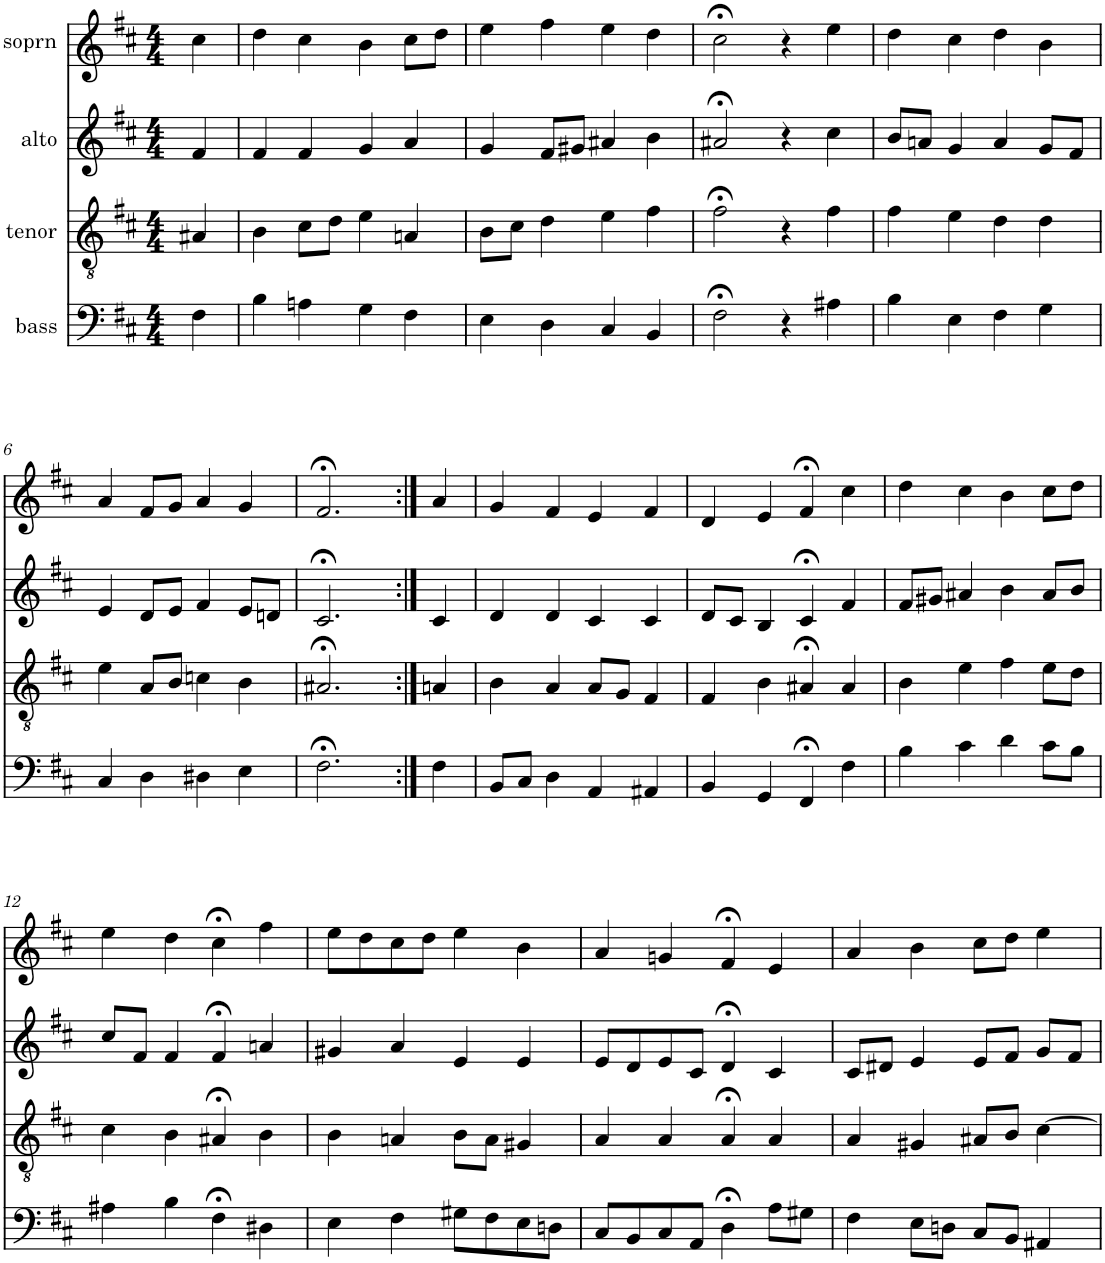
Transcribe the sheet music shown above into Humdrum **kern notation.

**kern	**kern	**kern	**kern
*part4	*part3	*part2	*part1
*staff4	*staff3	*staff2	*staff1
*I"bass	*I"tenor	*I"alto	*I"soprn
*clefF4	*clefGv2	*clefG2	*clefG2
*k[f#c#]	*k[f#c#]	*k[f#c#]	*k[f#c#]
*b:	*b:	*b:	*b:
*M4/4	*M4/4	*M4/4	*M4/4
=1	=1	=1	=1
4F#\	4A#X/	4f#/	4cc#\
=2	=2	=2	=2
4B\	4B\	4f#/	4dd\
4An\	8c#\L	4f#/	4cc#\
.	8d\J	.	.
4G\	4e\	4g/	4b\
4F#\	4An/	4a/	8cc#\L
.	.	.	8dd\J
=3	=3	=3	=3
4E\	8B\L	4g/	4ee\
.	8c#\J	.	.
4D\	4d\	8f#/L	4ff#\
.	.	8g#X/J	.
4C#/	4e\	4a#X/	4ee\
4BB/	4f#\	4b\	4dd\
=4	=4	=4	=4
2F#;<\	2f#;<\	2a#X;</	2cc#;<\
4r	4r	4r	4r
4A#X\	4f#\	4cc#\	4ee\
=5	=5	=5	=5
4B\	4f#\	8b/L	4dd\
.	.	8an/J	.
4E\	4e\	4g/	4cc#\
4F#\	4d\	4a/	4dd\
4G\	4d\	8g/L	4b\
.	.	8f#/J	.
!!LO:LB:g=z
=6	=6	=6	=6
4C#/	4e\	4e/	4a/
4D\	8A/L	8d/L	8f#/L
.	8B/J	8e/J	8g/J
4D#X\	4cn\	4f#/	4a/
4E\	4B\	8e/L	4g/
.	.	8dn/J	.
=7	=7	=7	=7
2.F#;<\	2.A#X;</	2.c#;</	2.f#;</
=8:|!	=8:|!	=8:|!	=8:|!
4F#\	4An/	4c#/	4a/
=9	=9	=9	=9
8BB/L	4B\	4d/	4g/
8C#/J	.	.	.
4D\	4A/	4d/	4f#/
4AA/	8A/L	4c#/	4e/
.	8G/J	.	.
4AA#X/	4F#/	4c#/	4f#/
=10	=10	=10	=10
4BB/	4F#/	8d/L	4d/
.	.	8c#/J	.
4GG/	4B\	4B/	4e/
4FF#;</	4A#X;</	4c#;</	4f#;</
4F#\	4A#/	4f#/	4cc#\
=11	=11	=11	=11
4B\	4B\	8f#/L	4dd\
.	.	8g#X/J	.
4c#\	4e\	4a#X/	4cc#\
4d\	4f#\	4b\	4b\
8c#\L	8e\L	8a#/L	8cc#\L
8B\J	8d\J	8b/J	8dd\J
!!LO:LB:g=z
=12	=12	=12	=12
4A#X\	4c#\	8cc#/L	4ee\
.	.	8f#/J	.
4B\	4B\	4f#/	4dd\
4F#;<\	4A#X;</	4f#;</	4cc#;<\
4D#X\	4B\	4an/	4ff#\
=13	=13	=13	=13
4E\	4B\	4g#X/	8ee\L
.	.	.	8dd\
4F#\	4An/	4a/	8cc#\
.	.	.	8dd\J
8G#X\L	8B\L	4e/	4ee\
8F#\	8A\J	.	.
8E\	4G#X/	4e/	4b\
8Dn\J	.	.	.
=14	=14	=14	=14
8C#/L	4A/	8e/L	4a/
8BB/	.	8d/	.
8C#/	4A/	8e/	4gn/
8AA/J	.	8c#/J	.
4D;<\	4A;</	4d;</	4f#;</
8A\L	4A/	4c#/	4e/
8G#X\J	.	.	.
=15	=15	=15	=15
4F#\	4A/	8c#/L	4a/
.	.	8d#X/J	.
8E\L	4G#X/	4e/	4b\
8Dn\J	.	.	.
8C#/L	8A#X/L	8e/L	8cc#\L
8BB/J	8B/J	8f#/J	8dd\J
4AA#X/	[4c#\	8g/L	4ee\
.	.	8f#/J	.
=	=	=	=
*-	*-	*-	*-
